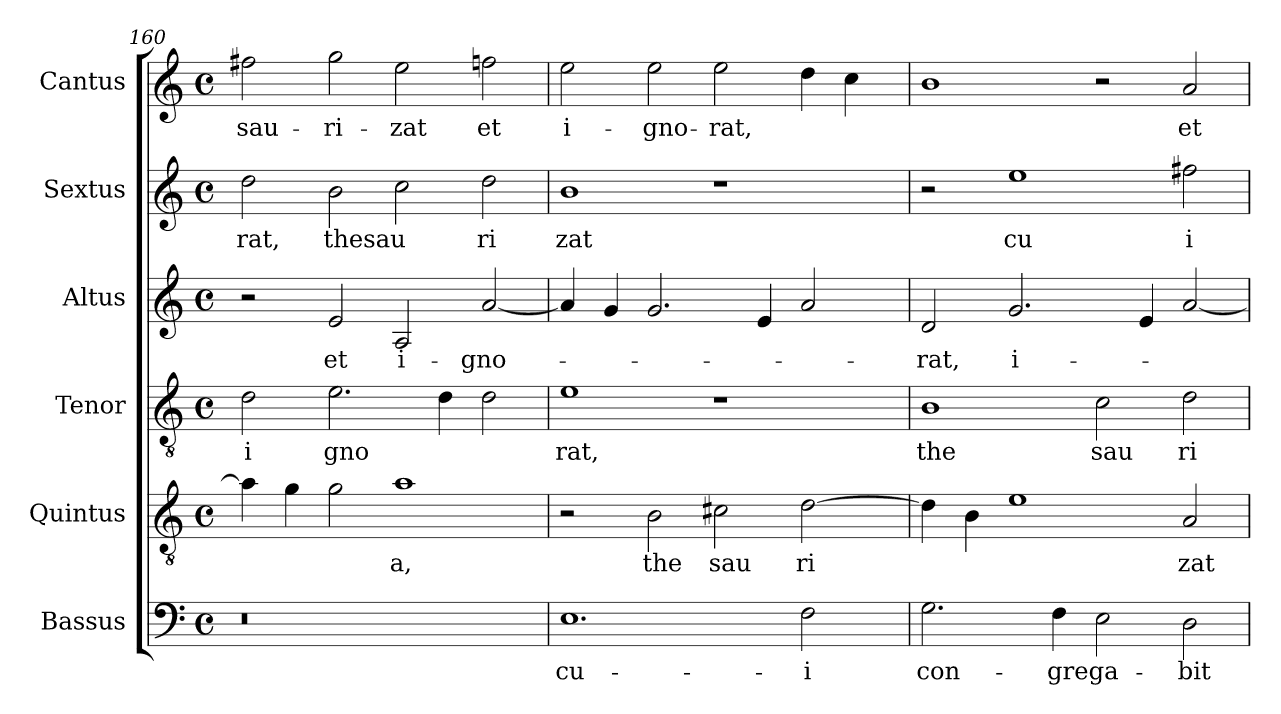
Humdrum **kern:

**kern	**text	**kern	**text	**kern	**text	**kern	**text	**kern	**text	**kern	**text
*part6	*part6	*part5	*part5	*part4	*part4	*part3	*part3	*part2	*part2	*part1	*part1
*staff6	*staff6	*staff5	*staff5	*staff4	*staff4	*staff3	*staff3	*staff2	*staff2	*staff1	*staff1
*I"Bassus	*	*I"Quintus	*	*I"Tenor	*	*I"Altus	*	*I"Sextus	*	*I"Cantus	*
*clefF4	*	*clefGv2	*	*clefGv2	*	*clefG2	*	*clefG2	*	*clefG2	*
*	*	*	*	*	*	*k[]	*	*	*	*	*
*	*	*	*	*	*	*C:	*	*	*	*	*
*M4/4	*	*M4/4	*	*M4/4	*	*M4/4	*	*M4/4	*	*M4/4	*
*met(c)	*	*met(c)	*	*met(c)	*	*met(c)	*	*met(c)	*	*met(c)	*
=160	=160	=160	=160	=160	=160	=160	=160	=160	=160	=160	=160
!	!	!	!	!	!LO:LY:b:cj	!	!	!	!LO:LY:b:cj	!	!LO:LY:b:cj
0r	.	4a\]	.	2d\	i	2r	.	2dd\	rat,	2ff#X\	-sau-
.	.	4g\	.	.	.	.	.	.	.	.	.
!	!	!	!	!	!LO:LY:b	!	!LO:LY:b:cj	!	!LO:LY:b	!	!LO:LY:b:cj
.	.	2g\	.	2.e\	gno	2e/	et	2b\	thesau	2gg\	-ri-
!	!	!	!LO:LY:b:cj	!	!	!	!LO:LY:b:cj	!	!	!	!LO:LY:b:cj
.	.	1a	a,	.	.	2A/	i-	2cc\	.	2ee\	-zat
.	.	.	.	4d\	.	.	.	.	.	.	.
!	!	!	!	!	!	!	!LO:LY:b	!	!LO:LY:b:cj	!	!LO:LY:b:cj
.	.	.	.	2d\	.	[<2a/	-gno-	2dd\	ri	2ffn\	et
=161	=161	=161	=161	=161	=161	=161	=161	=161	=161	=161	=161
!	!LO:LY:b:cj	!	!	!	!LO:LY:b:cj	!	!	!	!LO:LY:b:cj	!	!LO:LY:b:cj
1.E	cu-	2r	.	1e	rat,	4a/]	.	1b	zat	2ee\	i-
.	.	.	.	.	.	4g/	.	.	.	.	.
!	!	!	!LO:LY:b:cj	!	!	!	!	!	!	!	!LO:LY:b:cj
.	.	2B\	the	.	.	2.g/	.	.	.	2ee\	-gno-
!	!	!	!LO:LY:b:cj	!	!	!	!	!	!	!	!LO:LY:b
.	.	2c#X\	sau	1r	.	.	.	1r	.	2ee\	-rat,
.	.	.	.	.	.	4e/	.	.	.	.	.
!	!LO:LY:b:cj	!	!LO:LY:b:cj	!	!	!	!	!	!	!	!
2F\	-i	[>2d\	ri	.	.	2a/	.	.	.	4dd\	.
.	.	.	.	.	.	.	.	.	.	4cc\	.
=162	=162	=162	=162	=162	=162	=162	=162	=162	=162	=162	=162
!	!LO:LY:b:cj	!	!	!	!LO:LY:b:cj	!	!LO:LY:b:cj	!	!	!	!
2.G\	con-	4d\]	.	1B	the	2d/	-rat,	2r	.	1b	.
.	.	4B\	.	.	.	.	.	.	.	.	.
!	!	!	!	!	!	!	!LO:LY:b:rj	!	!LO:LY:b:cj	!	!
.	.	1e	.	.	.	2.g/	i-	1ee	cu	.	.
!	!LO:LY:b:cj	!	!	!	!	!	!	!	!	!	!
4F\	-grega-	.	.	.	.	.	.	.	.	.	.
!	!	!	!	!	!LO:LY:b:cj	!	!	!	!	!	!
2E\	.	.	.	2c\	sau	.	.	.	.	2r	.
.	.	.	.	.	.	4e/	.	.	.	.	.
!	!LO:LY:b:cj	!	!LO:LY:b:cj	!	!LO:LY:b:cj	!	!	!	!LO:LY:b:cj	!	!LO:LY:b:cj
2D\	-bit	2A/	zat	2d\	ri	[<2a/	.	2ff#X\	i	2a/	et
=	=	=	=	=	=	=	=	=	=	=	=
*-	*-	*-	*-	*-	*-	*-	*-	*-	*-	*-	*-
